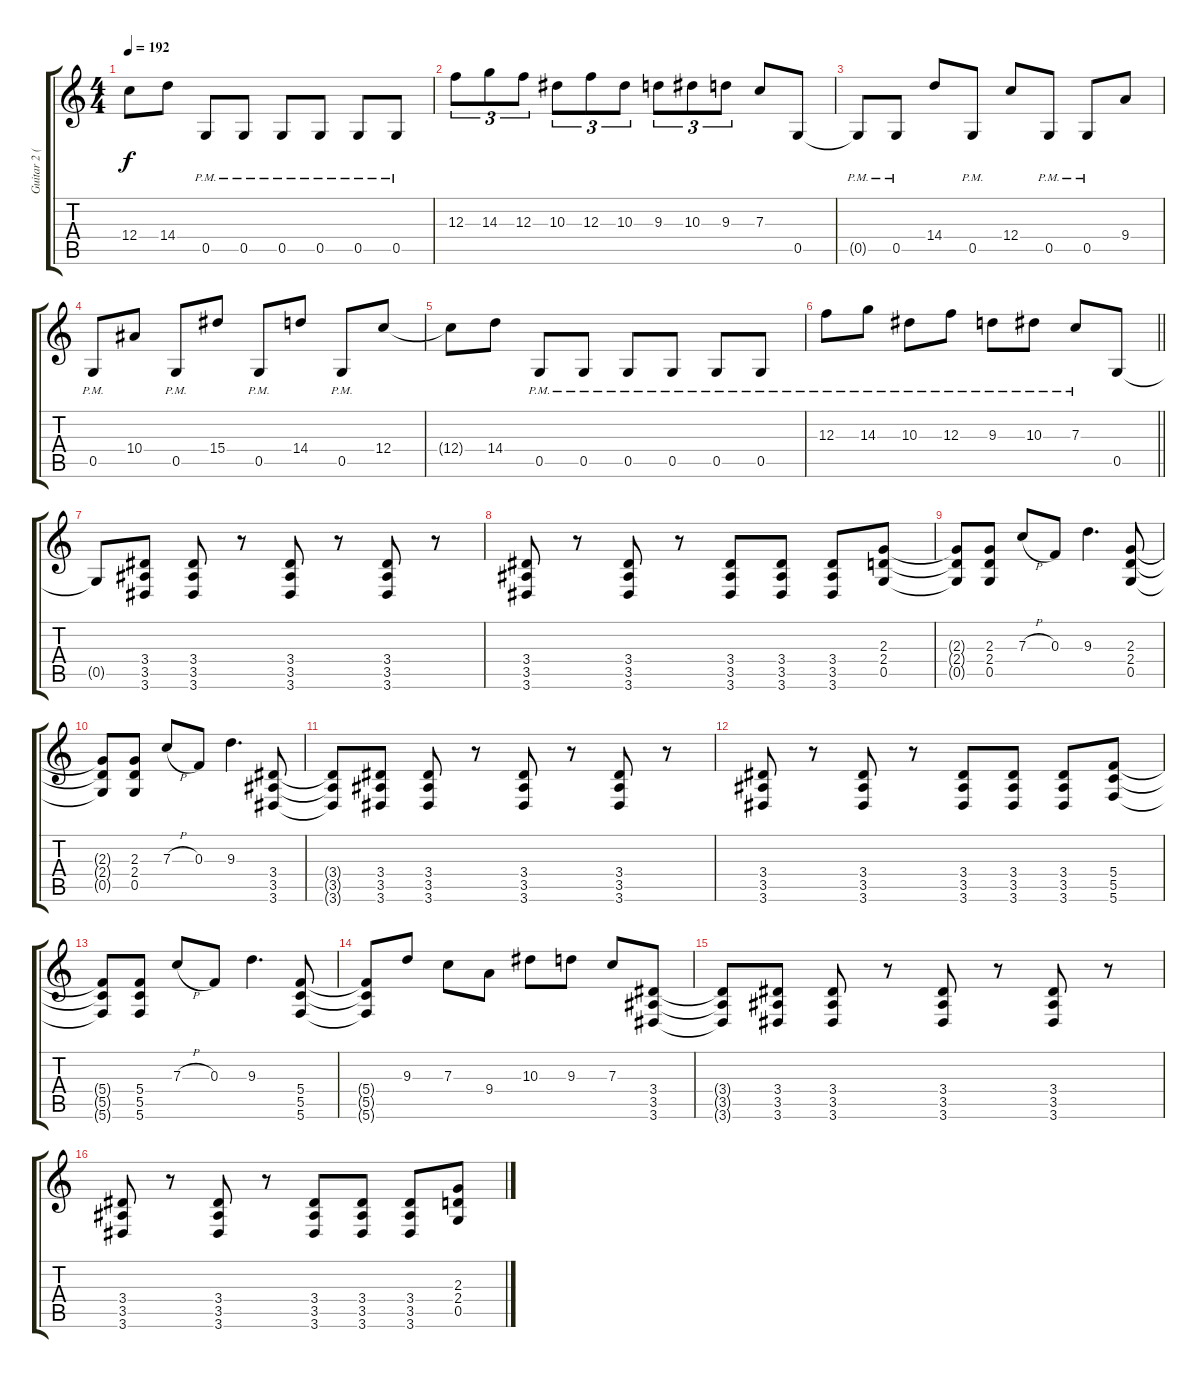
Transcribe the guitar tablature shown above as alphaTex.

\track ("Guitar 2 (Distorted- Padget)" "Guitar 2 (") {instrument distortionguitar}
\staff {score tabs}
\tuning (D4 A3 F3 C3 G2 C2) {hide}
\ts (4 4)
\tempo 192
\clef g2
\ks c
12.4{t}.8{dy f} 14.4.8 0.5{pm}.8 0.5{pm}.8 0.5{pm}.8 0.5{pm}.8 0.5{pm}.8 0.5{pm}.8 |
12.3.8{tu (3 2)} 14.3.8{tu (3 2)} 12.3.8{tu (3 2)} 10.3.8{tu (3 2)} 12.3.8{tu (3 2)} 10.3.8{tu (3 2)} 9.3.8{tu (3 2)} 10.3.8{tu (3 2)} 9.3.8{tu (3 2)} 7.3.8 0.5.8 |
0.5{pm t}.8 0.5{pm}.8 14.4.8 0.5{pm}.8 12.4.8 0.5{pm}.8 0.5{pm}.8 9.4.8 |
0.5{pm}.8 10.4.8 0.5{pm}.8 15.4.8 0.5{pm}.8 14.4.8 0.5{pm}.8 12.4.8 |
12.4{t}.8 14.4.8 0.5{pm}.8 0.5{pm}.8 0.5{pm}.8 0.5{pm}.8 0.5{pm}.8 0.5{pm}.8 |
\barLineRight lightlight
12.3{pm}.8 14.3{pm}.8 10.3{pm}.8 12.3{pm}.8 9.3{pm}.8 10.3{pm}.8 7.3{pm}.8 0.5.8 |
0.5{t}.8 (3.4 3.5 3.6).8 (3.4 3.5 3.6).8 r.8 (3.4 3.5 3.6).8 r.8 (3.4 3.5 3.6).8 r.8 |
(3.4 3.5 3.6).8 r.8 (3.4 3.5 3.6).8 r.8 (3.4 3.5 3.6).8 (3.4 3.5 3.6).8 (3.4 3.5 3.6).8 (2.3 2.4 0.5).8 |
(2.3{t} 2.4{t} 0.5{t}).8 (2.3 2.4 0.5).8 7.3{h}.8 0.3.8 9.3.4{d} (2.3 2.4 0.5).8 |
(2.3{t} 2.4{t} 0.5{t}).8 (2.3 2.4 0.5).8 7.3{h}.8 0.3.8 9.3.4{d} (3.4 3.5 3.6).8 |
(3.4{t} 3.5{t} 3.6{t}).8 (3.4 3.5 3.6).8 (3.4 3.5 3.6).8 r.8 (3.4 3.5 3.6).8 r.8 (3.4 3.5 3.6).8 r.8 |
(3.4 3.5 3.6).8 r.8 (3.4 3.5 3.6).8 r.8 (3.4 3.5 3.6).8 (3.4 3.5 3.6).8 (3.4 3.5 3.6).8 (5.4 5.5 5.6).8 |
(5.4{t} 5.5{t} 5.6{t}).8 (5.4 5.5 5.6).8 7.3{h}.8 0.3.8 9.3.4{d} (5.4 5.5 5.6).8 |
(5.4{t} 5.5{t} 5.6{t}).8 9.3.8 7.3.8 9.4.8 10.3.8 9.3.8 7.3.8 (3.4 3.5 3.6).8 |
(3.4{t} 3.5{t} 3.6{t}).8 (3.4 3.5 3.6).8 (3.4 3.5 3.6).8 r.8 (3.4 3.5 3.6).8 r.8 (3.4 3.5 3.6).8 r.8 |
(3.4 3.5 3.6).8 r.8 (3.4 3.5 3.6).8 r.8 (3.4 3.5 3.6).8 (3.4 3.5 3.6).8 (3.4 3.5 3.6).8 (2.3 2.4 0.5).8
